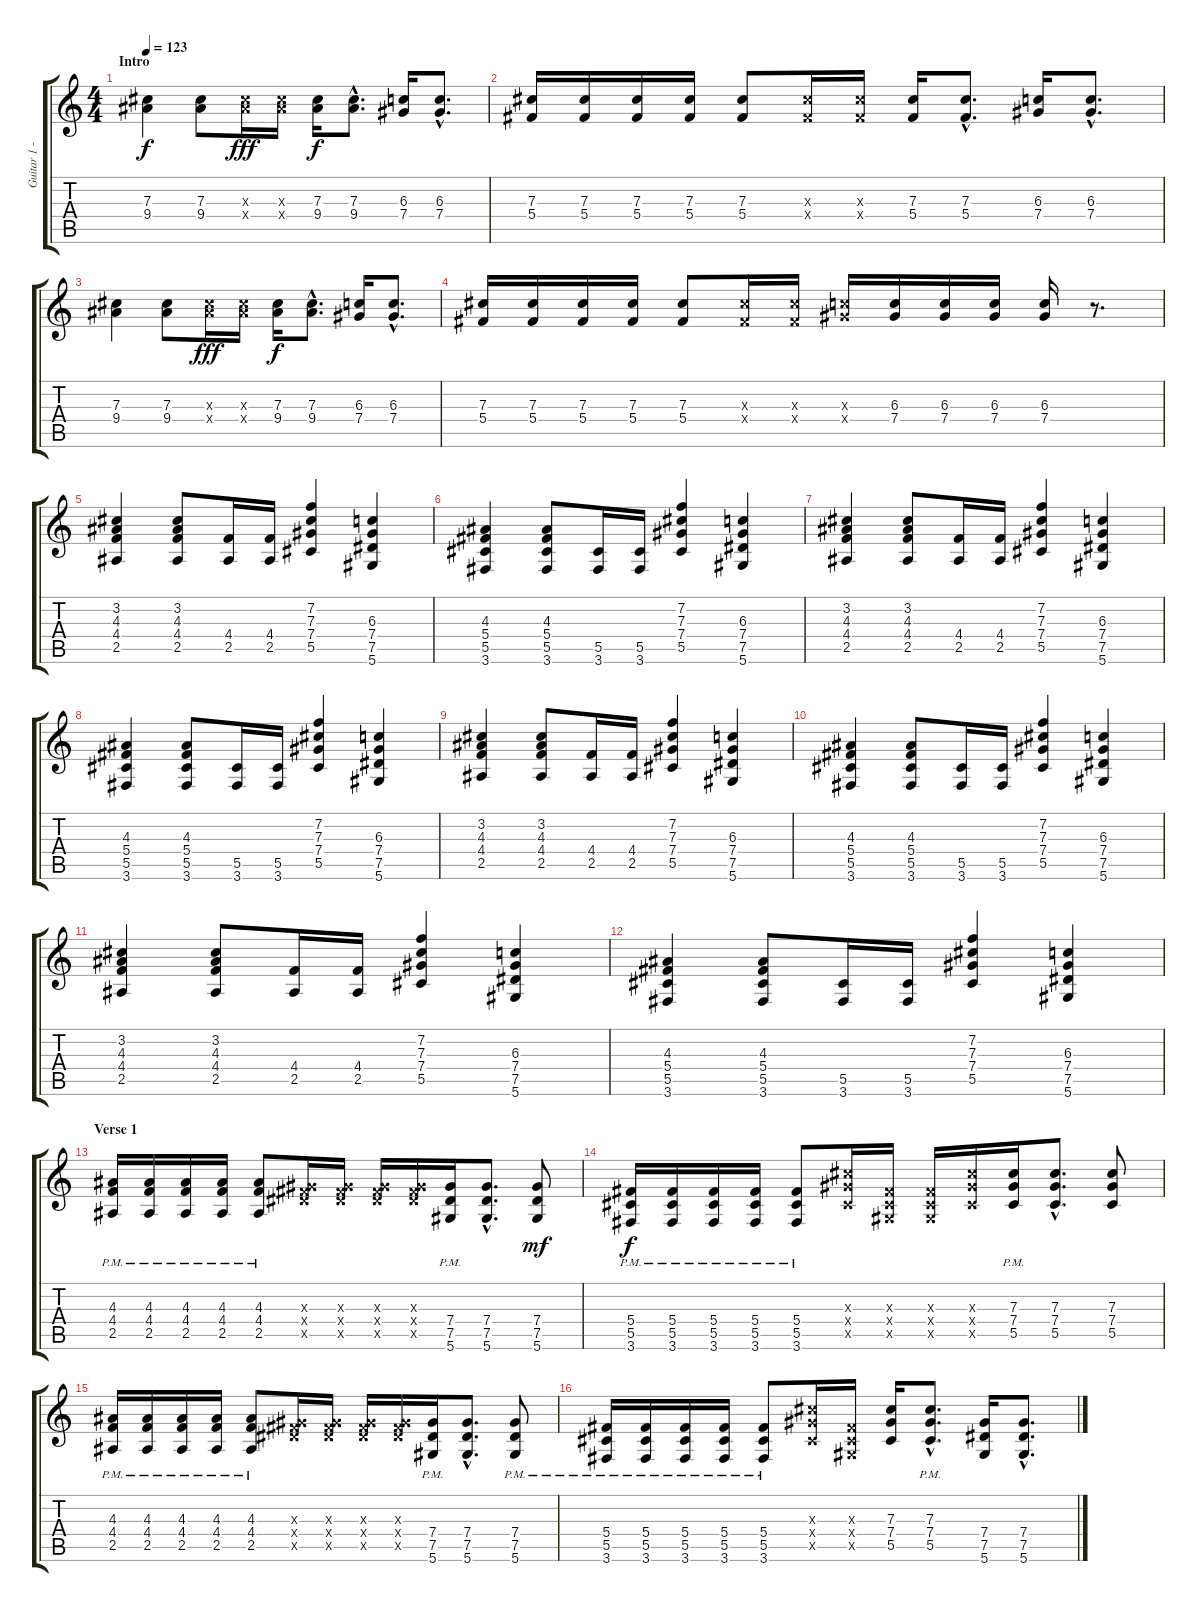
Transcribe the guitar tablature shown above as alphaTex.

\track ("Guitar 1 - Jade" "Guitar 1 -") {instrument overdrivenguitar}
\staff {score tabs}
\tuning (Eb4 Bb3 Gb3 Db3 Ab2 Eb2) {hide}
\ts (4 4)
\section ("" "Intro")
\tempo 123
\clef g2
\ks c
(7.3 9.4).4{dy f instrument overdrivenguitar} (7.3 9.4).8 (7.3{x} 9.4{x}).16{dy fff} (7.3{x} 9.4{x}).16 (7.3 9.4).16{dy f} (7.3{hac} 9.4{hac}).8{d} (6.3 7.4).16 (6.3{hac} 7.4{hac}).8{d} |
(7.3 5.4).16 (7.3 5.4).16 (7.3 5.4).16 (7.3 5.4).16 (7.3 5.4).8 (7.3{x} 5.4{x}).16 (7.3{x} 5.4{x}).16 (7.3 5.4).16 (7.3{hac} 5.4{hac}).8{d} (6.3 7.4).16 (6.3{hac} 7.4{hac}).8{d} |
(7.3 9.4).4 (7.3 9.4).8 (7.3{x} 9.4{x}).16{dy fff} (7.3{x} 9.4{x}).16 (7.3 9.4).16{dy f} (7.3{hac} 9.4{hac}).8{d} (6.3 7.4).16 (6.3{hac} 7.4{hac}).8{d} |
(7.3 5.4).16 (7.3 5.4).16 (7.3 5.4).16 (7.3 5.4).16 (7.3 5.4).8 (7.3{x} 5.4{x}).16 (7.3{x} 5.4{x}).16 (6.3{x} 7.4{x}).16 (6.3 7.4).16 (6.3 7.4).16 (6.3 7.4).16 (6.3 7.4).16 r.8{d} |
(3.2 4.3 4.4 2.5).4 (3.2 4.3 4.4 2.5).8 (4.4 2.5).16 (4.4 2.5).16 (7.2 7.3 7.4 5.5).4 (6.3 7.4 7.5 5.6).4 |
(4.3 5.4 5.5 3.6).4 (4.3 5.4 5.5 3.6).8 (5.5 3.6).16 (5.5 3.6).16 (7.2 7.3 7.4 5.5).4 (6.3 7.4 7.5 5.6).4 |
(3.2 4.3 4.4 2.5).4 (3.2 4.3 4.4 2.5).8 (4.4 2.5).16 (4.4 2.5).16 (7.2 7.3 7.4 5.5).4 (6.3 7.4 7.5 5.6).4 |
(4.3 5.4 5.5 3.6).4 (4.3 5.4 5.5 3.6).8 (5.5 3.6).16 (5.5 3.6).16 (7.2 7.3 7.4 5.5).4 (6.3 7.4 7.5 5.6).4 |
(3.2 4.3 4.4 2.5).4 (3.2 4.3 4.4 2.5).8 (4.4 2.5).16 (4.4 2.5).16 (7.2 7.3 7.4 5.5).4 (6.3 7.4 7.5 5.6).4 |
(4.3 5.4 5.5 3.6).4 (4.3 5.4 5.5 3.6).8 (5.5 3.6).16 (5.5 3.6).16 (7.2 7.3 7.4 5.5).4 (6.3 7.4 7.5 5.6).4 |
(3.2 4.3 4.4 2.5).4 (3.2 4.3 4.4 2.5).8 (4.4 2.5).16 (4.4 2.5).16 (7.2 7.3 7.4 5.5).4 (6.3 7.4 7.5 5.6).4 |
(4.3 5.4 5.5 3.6).4 (4.3 5.4 5.5 3.6).8 (5.5 3.6).16 (5.5 3.6).16 (7.2 7.3 7.4 5.5).4 (6.3 7.4 7.5 5.6).4 |
\section ("" "Verse 1")
(4.3{pm} 4.4{pm} 2.5{pm}).16 (4.3{pm} 4.4{pm} 2.5{pm}).16 (4.3{pm} 4.4{pm} 2.5{pm}).16 (4.3{pm} 4.4{pm} 2.5{pm}).16 (4.3{pm} 4.4{pm} 2.5{pm}).8 (0.3{x} 7.4{x} 7.5{x}).16 (0.3{x} 7.4{x} 7.5{x}).16 (0.3{x} 7.4{x} 7.5{x}).16 (0.3{x} 7.4{x} 7.5{x}).16 (7.4{pm} 7.5{pm} 5.6{pm}).16 (7.4{hac} 7.5{hac} 5.6{hac}).8{d} (7.4 7.5 5.6).8{dy mf} |
(5.4{pm} 5.5{pm} 3.6{pm}).16{dy f} (5.4{pm} 5.5{pm} 3.6{pm}).16 (5.4{pm} 5.5{pm} 3.6{pm}).16 (5.4{pm} 5.5{pm} 3.6{pm}).16 (5.4{pm} 5.5{pm} 3.6{pm}).8 (7.3{x} 7.4{x} 5.5{x}).16 (0.3{x} 0.4{x} 0.5{x}).16 (0.3{x} 0.4{x} 0.5{x}).16 (7.3{x} 7.4{x} 5.5{x}).16 (7.3 7.4 5.5{pm}).16 (7.3{hac} 7.4{hac} 5.5{hac}).8{d} (7.3 7.4 5.5).8 |
(4.3{pm} 4.4{pm} 2.5{pm}).16 (4.3{pm} 4.4{pm} 2.5{pm}).16 (4.3{pm} 4.4{pm} 2.5{pm}).16 (4.3{pm} 4.4{pm} 2.5{pm}).16 (4.3{pm} 4.4{pm} 2.5{pm}).8 (0.3{x} 7.4{x} 7.5{x}).16 (0.3{x} 7.4{x} 7.5{x}).16 (0.3{x} 7.4{x} 7.5{x}).16 (0.3{x} 7.4{x} 7.5{x}).16 (7.4{pm} 7.5{pm} 5.6{pm}).16 (7.4{hac} 7.5{hac} 5.6{hac}).8{d} (7.4{pm} 7.5{pm} 5.6{pm}).8 |
(5.4{pm} 5.5{pm} 3.6{pm}).16 (5.4{pm} 5.5{pm} 3.6{pm}).16 (5.4{pm} 5.5{pm} 3.6{pm}).16 (5.4{pm} 5.5{pm} 3.6{pm}).16 (5.4{pm} 5.5{pm} 3.6{pm}).8 (7.3{x} 7.4{x} 5.5{x}).16 (0.3{x} 0.4{x} 0.5{x}).16 (7.3 7.4 5.5).16 (7.3{hac} 7.4{hac} 5.5{hac pm}).8{d} (7.4 7.5 5.6).16 (7.4{hac} 7.5{hac} 5.6{hac}).8{d}
